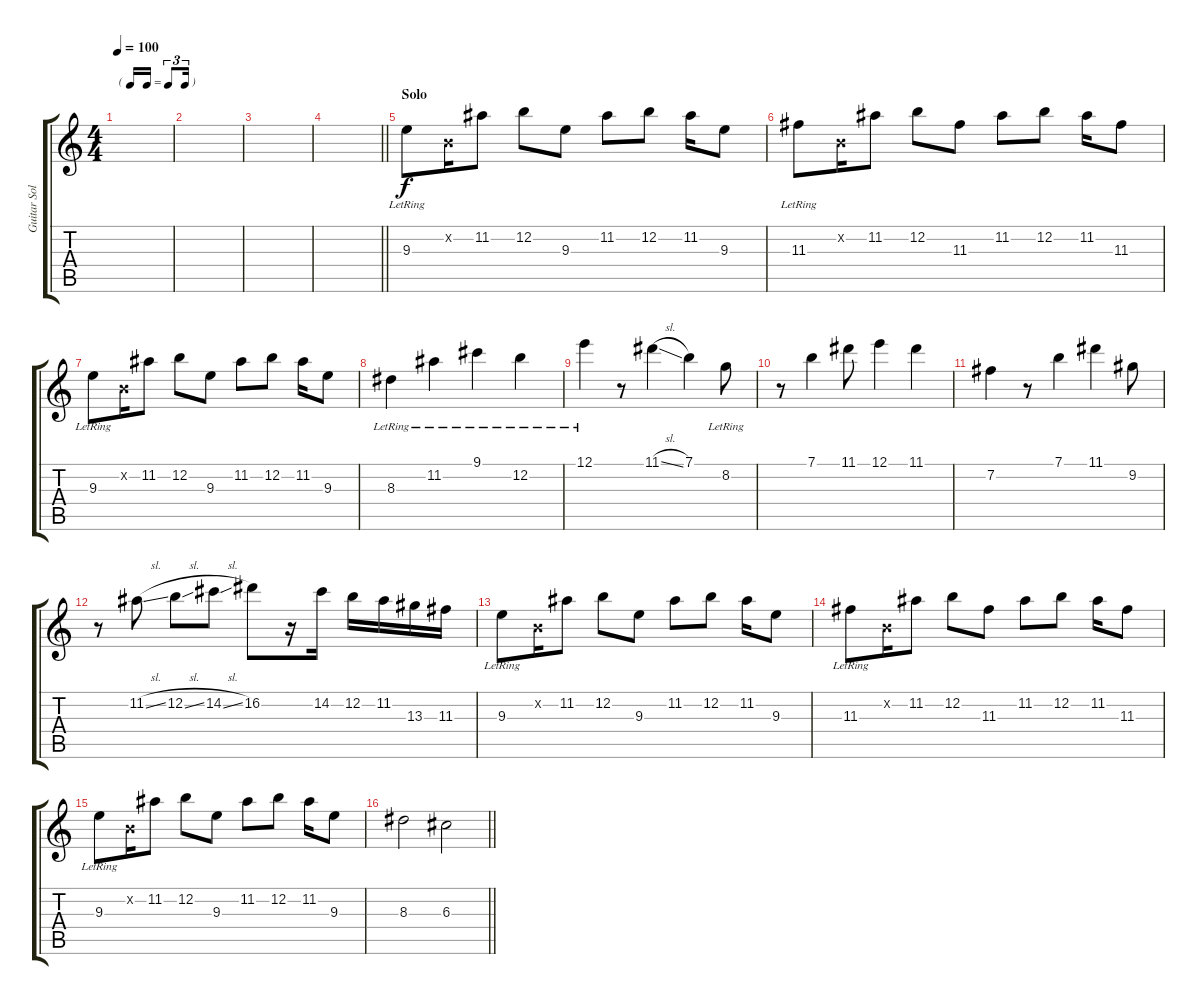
\track ("Guitar Solo" "Guitar Sol") {instrument overdrivenguitar}
\staff {score tabs}
\tuning (E4 B3 G3 D3 A2 E2) {hide}
\ts (4 4)
\tf triplet16th
\tempo 100
\clef g2
\ks c
|
|
|
\barLineRight lightlight
|
\section ("" "Solo")
9.3{lr}.8 0.2{x}.16 11.2.8 12.2.8 9.3.8 11.2.8 12.2.8 11.2.16 9.3.8 |
11.3{lr}.8 0.2{x}.16 11.2.8 12.2.8 11.3.8 11.2.8 12.2.8 11.2.16 11.3.8 |
9.3{lr}.8 0.2{x}.16 11.2.8 12.2.8 9.3.8 11.2.8 12.2.8 11.2.16 9.3.8 |
8.3{lr}.4 11.2{lr}.4 9.1{lr}.4 12.2{lr}.4 |
12.1{lr}.4 r.8 11.1{sl}.4 7.1.4 8.2{lr}.8 |
r.8 7.1.4 11.1.8 12.1.4 11.1.4 |
7.2.4 r.8 7.1.4 11.1.4 9.2.8 |
r.8 11.2{sl}.8 12.2{sl}.8 14.2{sl}.8 16.2.8 r.16 14.2.16 12.2.16 11.2.16 13.3.16 11.3.16 |
9.3{lr}.8 0.2{x}.16 11.2.8 12.2.8 9.3.8 11.2.8 12.2.8 11.2.16 9.3.8 |
11.3{lr}.8 0.2{x}.16 11.2.8 12.2.8 11.3.8 11.2.8 12.2.8 11.2.16 11.3.8 |
9.3{lr}.8 0.2{x}.16 11.2.8 12.2.8 9.3.8 11.2.8 12.2.8 11.2.16 9.3.8 |
\barLineRight lightlight
8.3.2 6.3.2
